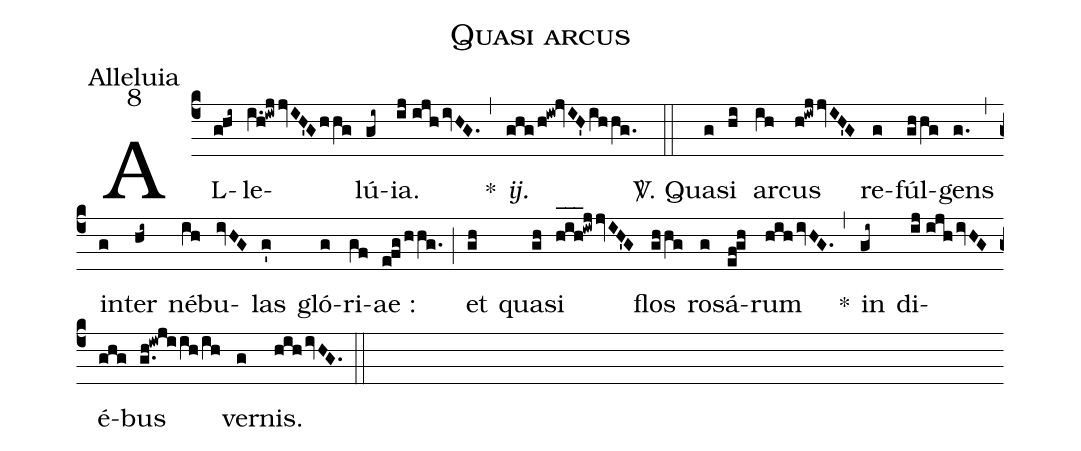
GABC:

name:Quasi arcus;
office-part:Alleluia;
mode:8;
%%
(c4) AL(ghi~)le(i.h!iwjjvIH'Ghhg)lú(gi~){ia}.(ij//ijhivHG.) <clear>*(,) <i>ij.</i>(ghg/h!iw!jvIH'ihhg.) (::) <sp>V/</sp>. Qua(g)si(hi) ar(ih)cus(h!iwjjvIH'G) re(g)fúl(ghhg)gens(g.) (,) in(g)ter(hi~) né(ih)bu(ivHG)las(g') gló(g)ri(gf)ae :(efghhg.) (;) et(gh) qua(gh)si(h_[oh:h]i_[oh:h]h_[oh:h]!iwjjvIH'G) flos(ghhg) ro(g)sá(ef!gh)rum(hihivHG.) <clear>*(,) in(gi~) di(ij//ijhivHG)é(ghg)bus(g.h!iwjiih/ih) ver(g)nis.(hihivHG.) (::)
